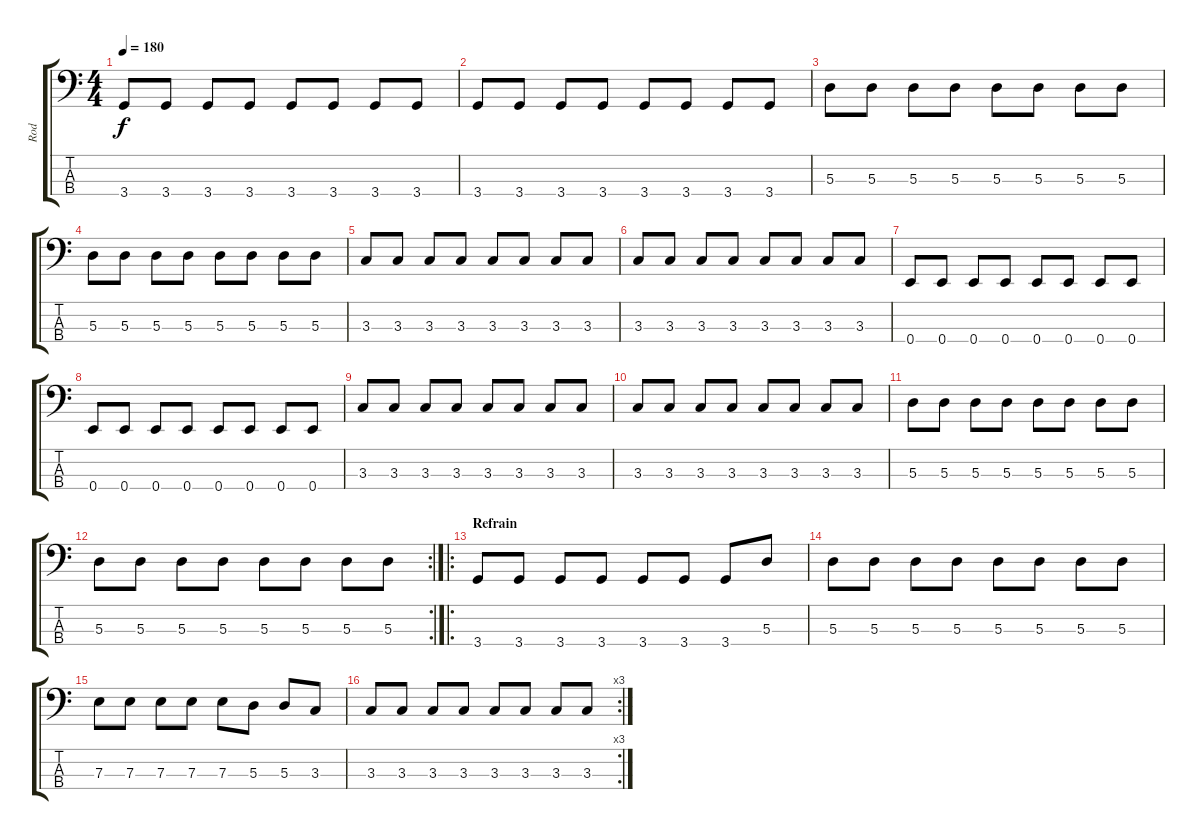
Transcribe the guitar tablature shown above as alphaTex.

\track ("Rod" "Rod") {instrument electricbasspick}
\staff {score tabs}
\tuning (G2 D2 A1 E1) {hide}
\ts (4 4)
\tempo 180
\clef f4
\ks c
3.4.8{dy f} 3.4.8 3.4.8 3.4.8 3.4.8 3.4.8 3.4.8 3.4.8 |
3.4.8 3.4.8 3.4.8 3.4.8 3.4.8 3.4.8 3.4.8 3.4.8 |
5.3.8 5.3.8 5.3.8 5.3.8 5.3.8 5.3.8 5.3.8 5.3.8 |
5.3.8 5.3.8 5.3.8 5.3.8 5.3.8 5.3.8 5.3.8 5.3.8 |
3.3.8 3.3.8 3.3.8 3.3.8 3.3.8 3.3.8 3.3.8 3.3.8 |
3.3.8 3.3.8 3.3.8 3.3.8 3.3.8 3.3.8 3.3.8 3.3.8 |
0.4.8 0.4.8 0.4.8 0.4.8 0.4.8 0.4.8 0.4.8 0.4.8 |
0.4.8 0.4.8 0.4.8 0.4.8 0.4.8 0.4.8 0.4.8 0.4.8 |
3.3.8 3.3.8 3.3.8 3.3.8 3.3.8 3.3.8 3.3.8 3.3.8 |
3.3.8 3.3.8 3.3.8 3.3.8 3.3.8 3.3.8 3.3.8 3.3.8 |
5.3.8 5.3.8 5.3.8 5.3.8 5.3.8 5.3.8 5.3.8 5.3.8 |
\rc 2
5.3.8 5.3.8 5.3.8 5.3.8 5.3.8 5.3.8 5.3.8 5.3.8 |
\ro
\section ("" "Refrain")
3.4.8 3.4.8 3.4.8 3.4.8 3.4.8 3.4.8 3.4.8 5.3.8 |
5.3.8 5.3.8 5.3.8 5.3.8 5.3.8 5.3.8 5.3.8 5.3.8 |
7.3.8 7.3.8 7.3.8 7.3.8 7.3.8 5.3.8 5.3.8 3.3.8 |
\rc 3
3.3.8 3.3.8 3.3.8 3.3.8 3.3.8 3.3.8 3.3.8 3.3.8
